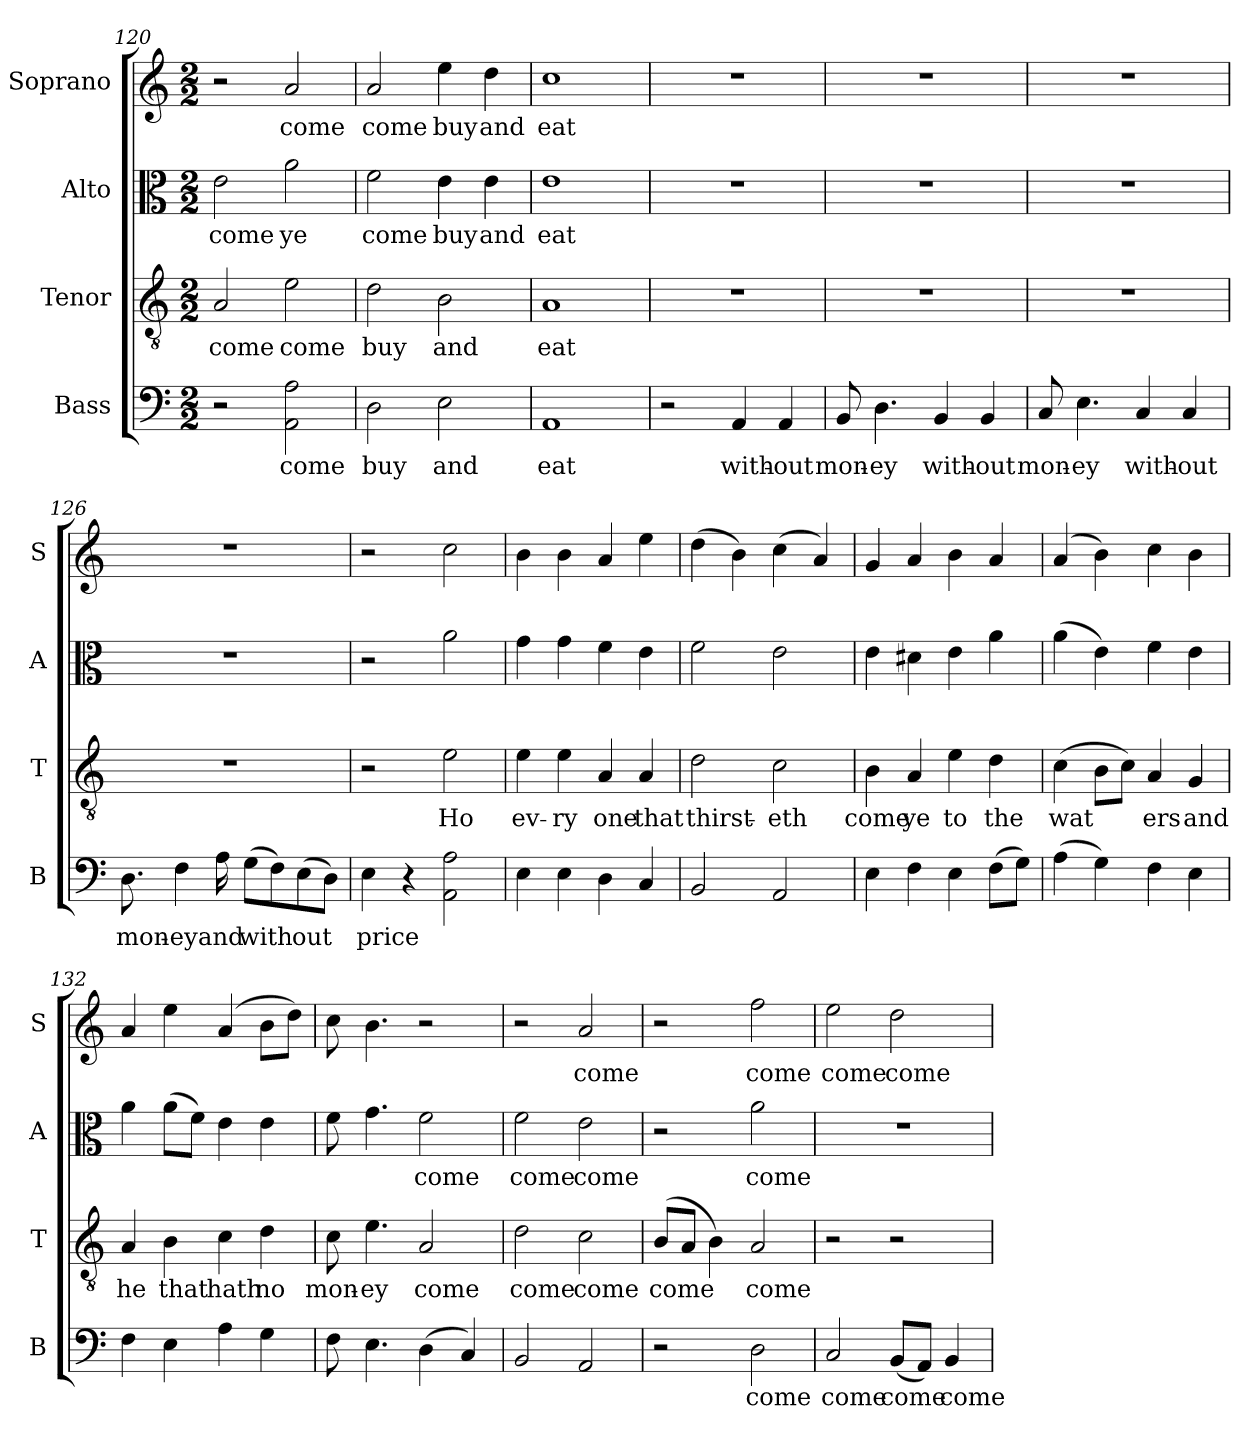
**kern	**text	**kern	**text	**kern	**text	**kern	**text
*part4	*part4	*part3	*part3	*part2	*part2	*part1	*part1
*staff4	*staff4	*staff3	*staff3	*staff2	*staff2	*staff1	*staff1
*I"Bass	*	*I"Tenor	*	*I"Alto	*	*I"Soprano	*
*I'B	*	*I'T	*	*I'A	*	*I'S	*
*clefF4	*	*clefGv2	*	*clefC3	*	*clefG2	*
*k[]	*	*k[]	*	*k[]	*	*k[]	*
*C:	*	*C:	*	*C:	*	*C:	*
*M2/2	*	*M2/2	*	*M2/2	*	*M2/2	*
=120	=120	=120	=120	=120	=120	=120	=120
2r	.	2A/	come	2e\	come	2r	.
2AA\ 2A\	come	2e\	come	2a\	ye	2a/	come
=121	=121	=121	=121	=121	=121	=121	=121
2D\	buy	2d\	buy	2f\	come	2a/	come
2E\	and	2B\	and	4e\	buy	4ee\	buy
.	.	.	.	4e\	and	4dd\	and
=122	=122	=122	=122	=122	=122	=122	=122
1AA	eat	1A	eat	1e	eat	1cc	eat
=123	=123	=123	=123	=123	=123	=123	=123
2r	.	1r	.	1r	.	1r	.
4AA/	with-	.	.	.	.	.	.
4AA/	-out	.	.	.	.	.	.
!!LO:PB:g=z
=124	=124	=124	=124	=124	=124	=124	=124
8BB/	mon-	1r	.	1r	.	1r	.
4.D\	-ey	.	.	.	.	.	.
4BB/	with-	.	.	.	.	.	.
4BB/	-out	.	.	.	.	.	.
!!LO:PB:g=z
=125	=125	=125	=125	=125	=125	=125	=125
8C/	mon-	1r	.	1r	.	1r	.
4.E\	-ey	.	.	.	.	.	.
4C/	with-	.	.	.	.	.	.
4C/	-out	.	.	.	.	.	.
=126	=126	=126	=126	=126	=126	=126	=126
8.D\	mon-	1r	.	1r	.	1r	.
4F\	-ey	.	.	.	.	.	.
16A\	and	.	.	.	.	.	.
(8G\L	with	.	.	.	.	.	.
8F\)	.	.	.	.	.	.	.
(8E\	out	.	.	.	.	.	.
8D\J)	.	.	.	.	.	.	.
=127	=127	=127	=127	=127	=127	=127	=127
4E\	price	2r	.	2r	.	2r	.
4r	.	.	.	.	.	.	.
2AA\ 2A\	.	2e\	Ho	2a\	.	2cc\	.
=128	=128	=128	=128	=128	=128	=128	=128
4E\	.	4e\	ev-	4g\	.	4b\	.
4E\	.	4e\	-ry	4g\	.	4b\	.
4D\	.	4A/	one	4f\	.	4a/	.
4C/	.	4A/	that	4e\	.	4ee\	.
!!LO:PB:g=z
=129	=129	=129	=129	=129	=129	=129	=129
2BB/	.	2d\	thirst-	2f\	.	(4dd\	.
.	.	.	.	.	.	4b\)	.
2AA/	.	2c\	-eth	2e\	.	(4cc\	.
.	.	.	.	.	.	4a/)	.
=130	=130	=130	=130	=130	=130	=130	=130
4E\	.	4B\	come	4e\	.	4g/	.
4F\	.	4A/	ye	4d#X\	.	4a/	.
4E\	.	4e\	to	4e\	.	4b\	.
(8F\L	.	4d\	the	4a\	.	4a/	.
8G\J)	.	.	.	.	.	.	.
=131	=131	=131	=131	=131	=131	=131	=131
(4A\	.	(4c\	wat	(4a\	.	(4a/	.
4G\)	.	8B\L	.	4e\)	.	4b\)	.
.	.	8c\J)	.	.	.	.	.
4F\	.	4A/	ers	4f\	.	4cc\	.
4E\	.	4G/	and	4e\	.	4b\	.
=132	=132	=132	=132	=132	=132	=132	=132
4F\	.	4A/	he	4a\	.	4a/	.
4E\	.	4B\	that	(8a\L	.	4ee\	.
.	.	.	.	8f\J)	.	.	.
4A\	.	4c\	hath	4e\	.	(4a/	.
4G\	.	4d\	no	4e\	.	8b\L	.
.	.	.	.	.	.	8dd\J)	.
=133	=133	=133	=133	=133	=133	=133	=133
8F\	.	8c\	mon-	8f\	.	8cc\	.
4.E\	.	4.e\	-ey	4.g\	.	4.b\	.
(4D\	.	2A/	come	2f\	come	2r	.
4C/)	.	.	.	.	.	.	.
!!LO:PB:g=z
=134	=134	=134	=134	=134	=134	=134	=134
2BB/	.	2d\	come	2f\	come	2r	.
2AA/	.	2c\	come	2e\	come	2a/	come
!!LO:PB:g=z
=135	=135	=135	=135	=135	=135	=135	=135
2r	.	(8B/L	come	2r	.	2r	.
.	.	8A/J	.	.	.	.	.
.	.	4B\)	.	.	.	.	.
2D\	come	2A/	come	2a\	come	2ff\	come
=136	=136	=136	=136	=136	=136	=136	=136
2C/	come	2r	.	1r	.	2ee\	come
(8BB/L	come	2r	.	.	.	2dd\	come
8AA/J)	.	.	.	.	.	.	.
4BB/	come	.	.	.	.	.	.
=	=	=	=	=	=	=	=
*-	*-	*-	*-	*-	*-	*-	*-
